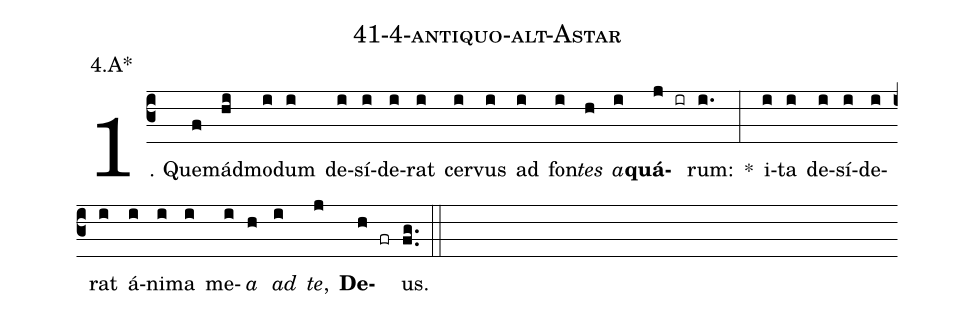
name: 41-4-antiquo-alt-Astar;
annotation: 4.A*;
%%
(c3)1. Quem(f)ád(hi)mo(i)dum(i) de(i)sí(i)de(i)rat(i) cer(i)vus(i) ad(i) fon(i)<i>tes</i>(h) <i>a</i>(i)<b>quá</b>(j ir)rum:(i.) *(:) i(i)ta(i) de(i)sí(i)de(i)rat(i) á(i)ni(i)ma(i) me(i)<i>a</i>(h) <i>ad</i>(i) <i>te</i>,(j) <b>De</b>(h fr)us.(fg..) (::)
